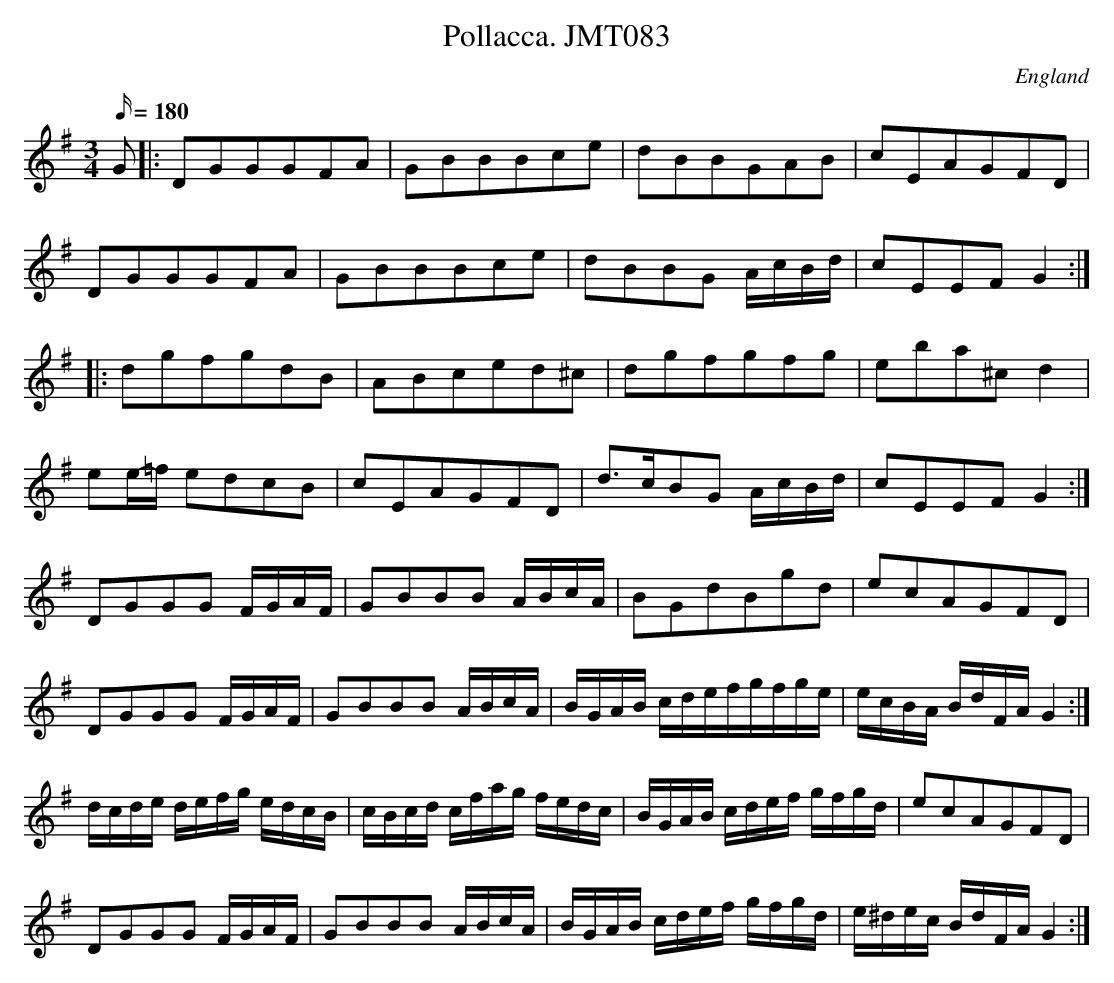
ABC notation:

X:1
T:Pollacca. JMT083
M:3/4
L:1/16
Q:180
O:England
K:G
G2|:D2G2G2G2F2A2|G2B2B2B2c2e2|d2B2B2G2A2B2|c2E2A2G2F2D2|!
D2G2G2G2F2A2|G2B2B2B2c2e2|d2B2B2G2 AcBd|c2E2E2F2G4:|!
|:d2g2f2g2d2B2|A2B2c2e2d2^c2|d2g2f2g2f2g2|e2b2a2^c2d4|!
e2e-=f e2d2c2B2|c2E2A2G2F2D2|d3cB2G2 AcBd|c2E2E2F2G4:|!
D2G2G2G2 FGAF|G2B2B2B2 ABcA|B2G2d2B2g2d2|e2c2A2G2F2D2|!
D2G2G2G2 FGAF|G2B2B2B2 ABcA|BGAB cdefgfge| ecBA BdFAG4:|!
dcde defg edcB |cBcd cfag fedc|BGAB cdef gfgd|e2c2A2G2F2D2|!
D2G2G2G2 FGAF|G2B2B2B2 ABcA|BGAB cdef gfgd|e^dec BdFAG4:|]
